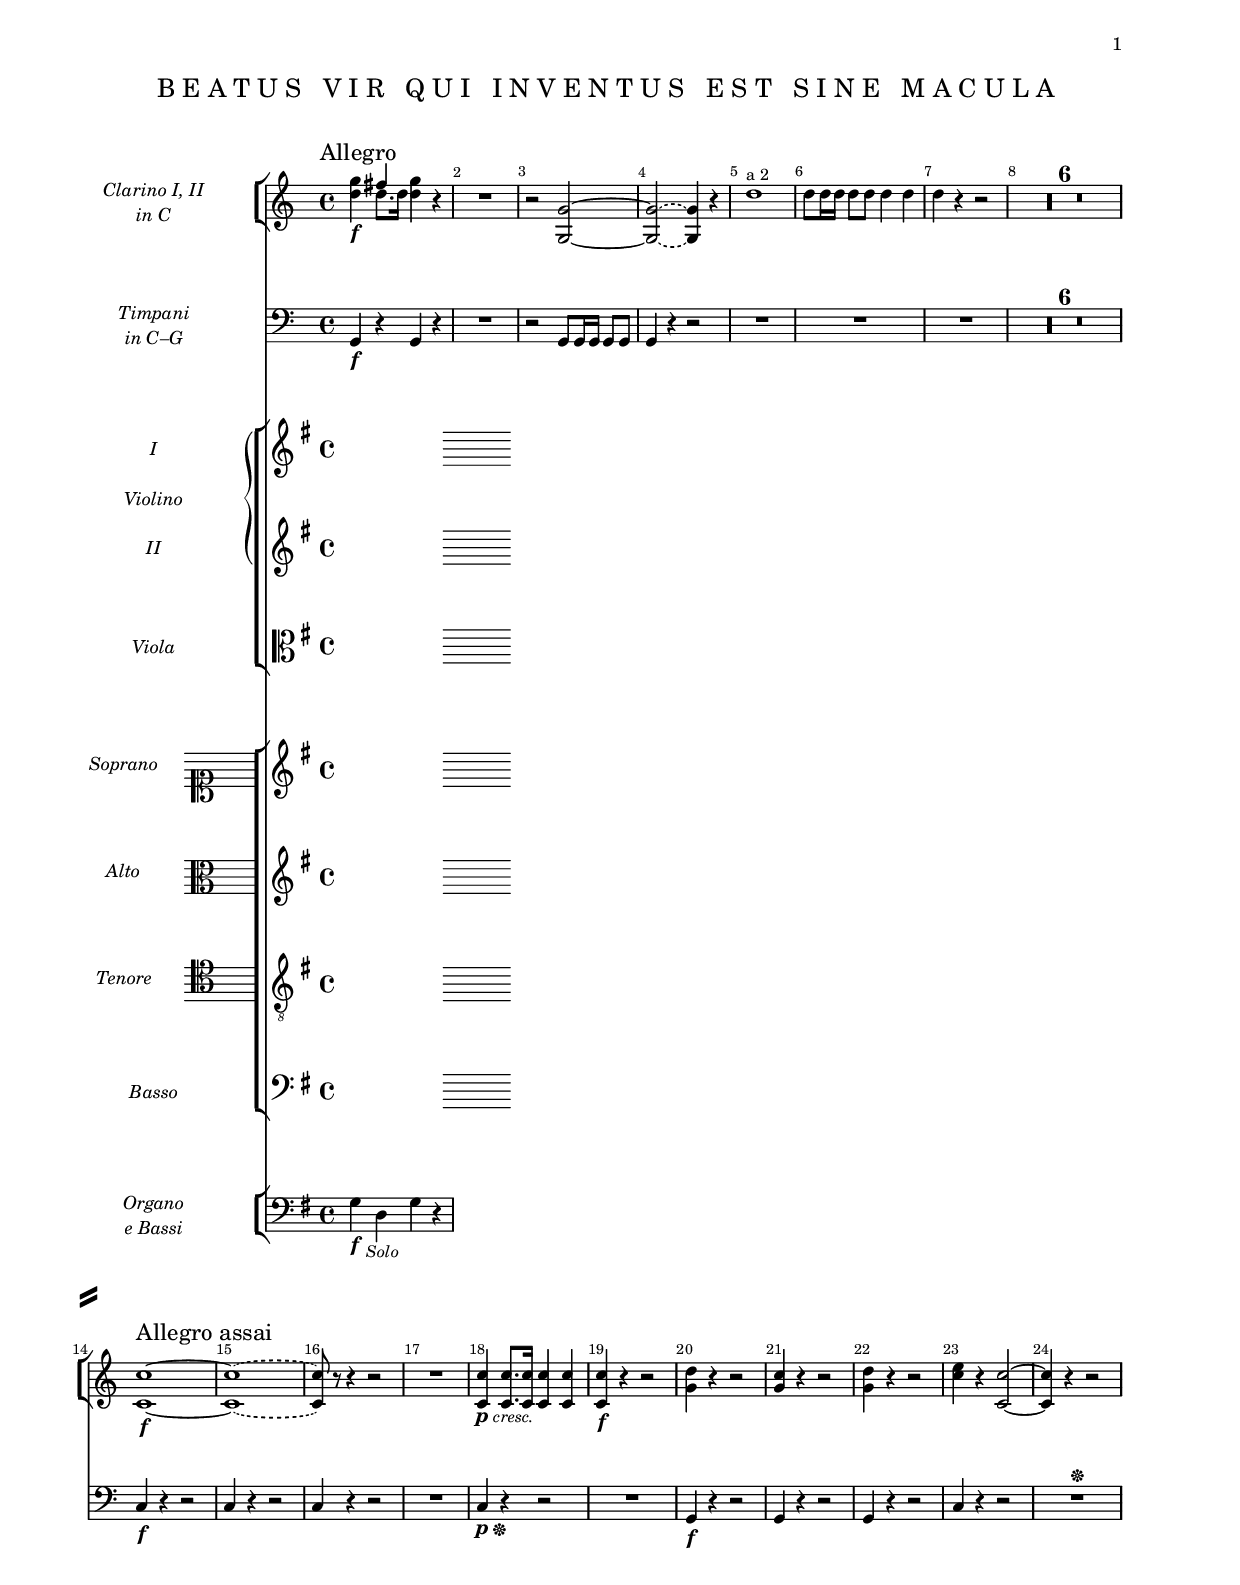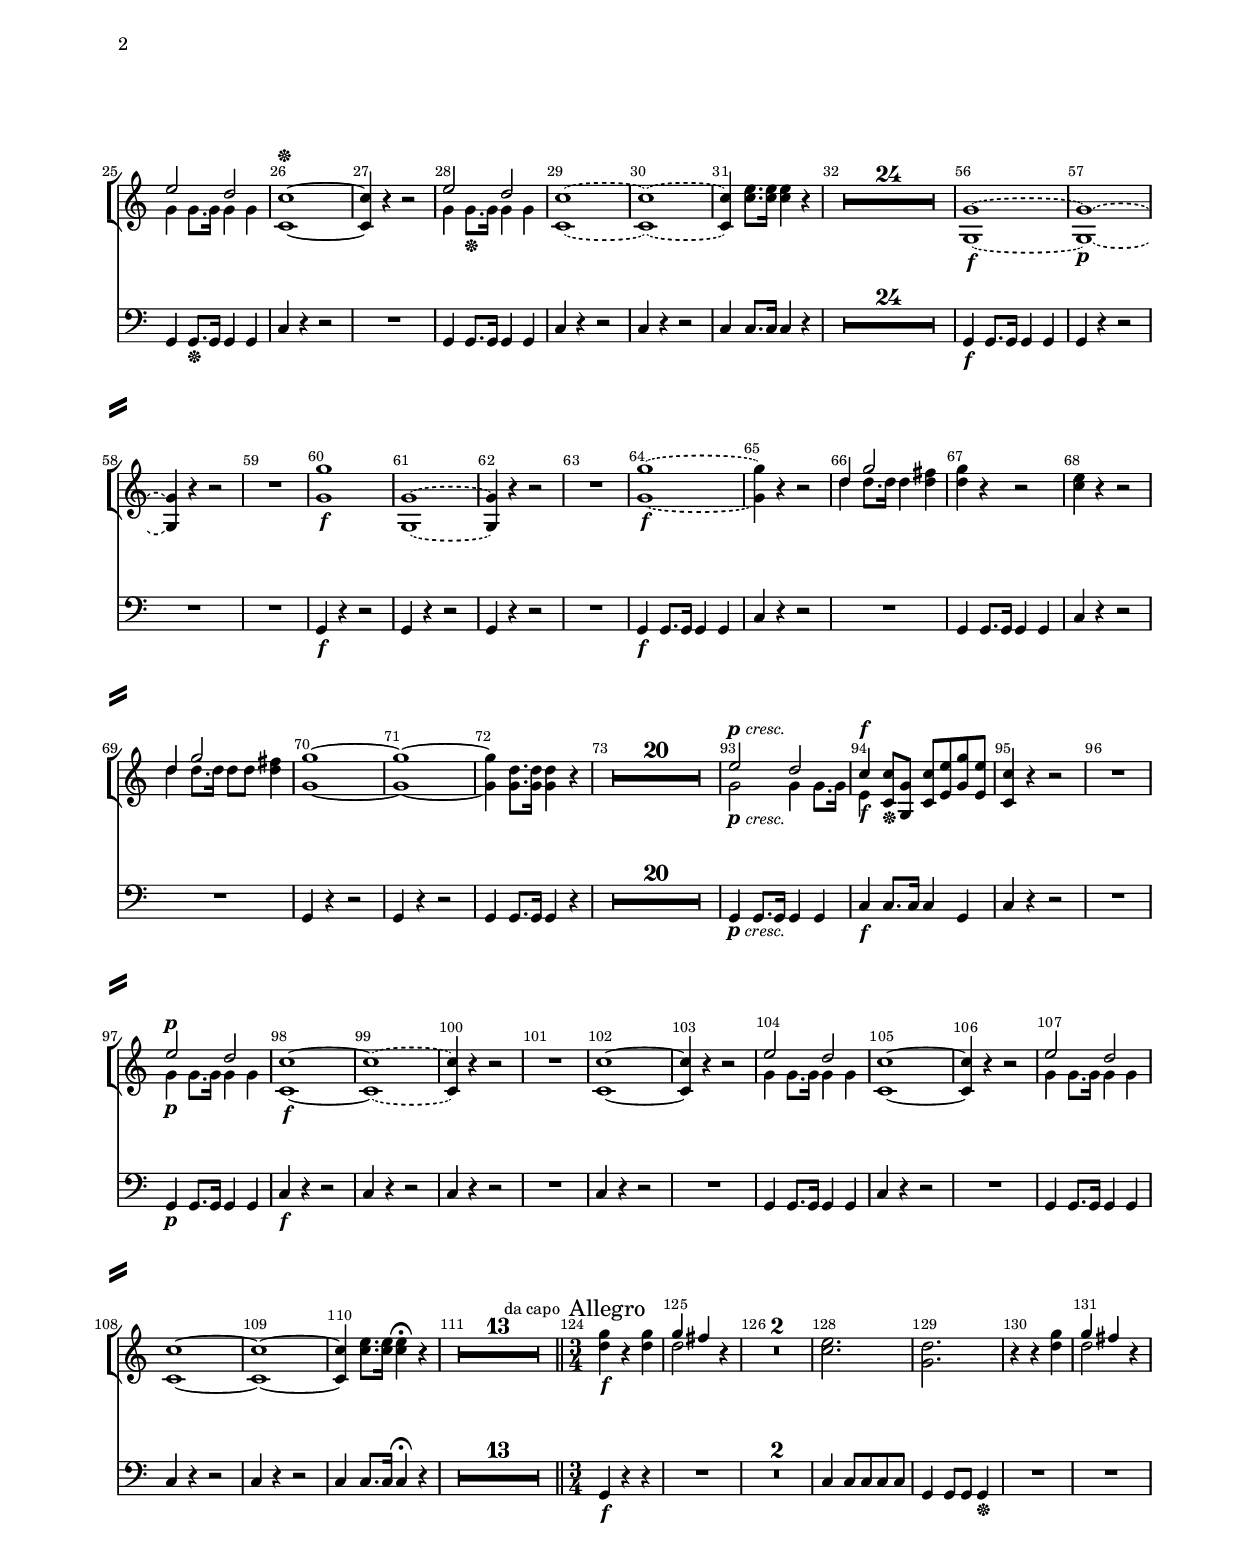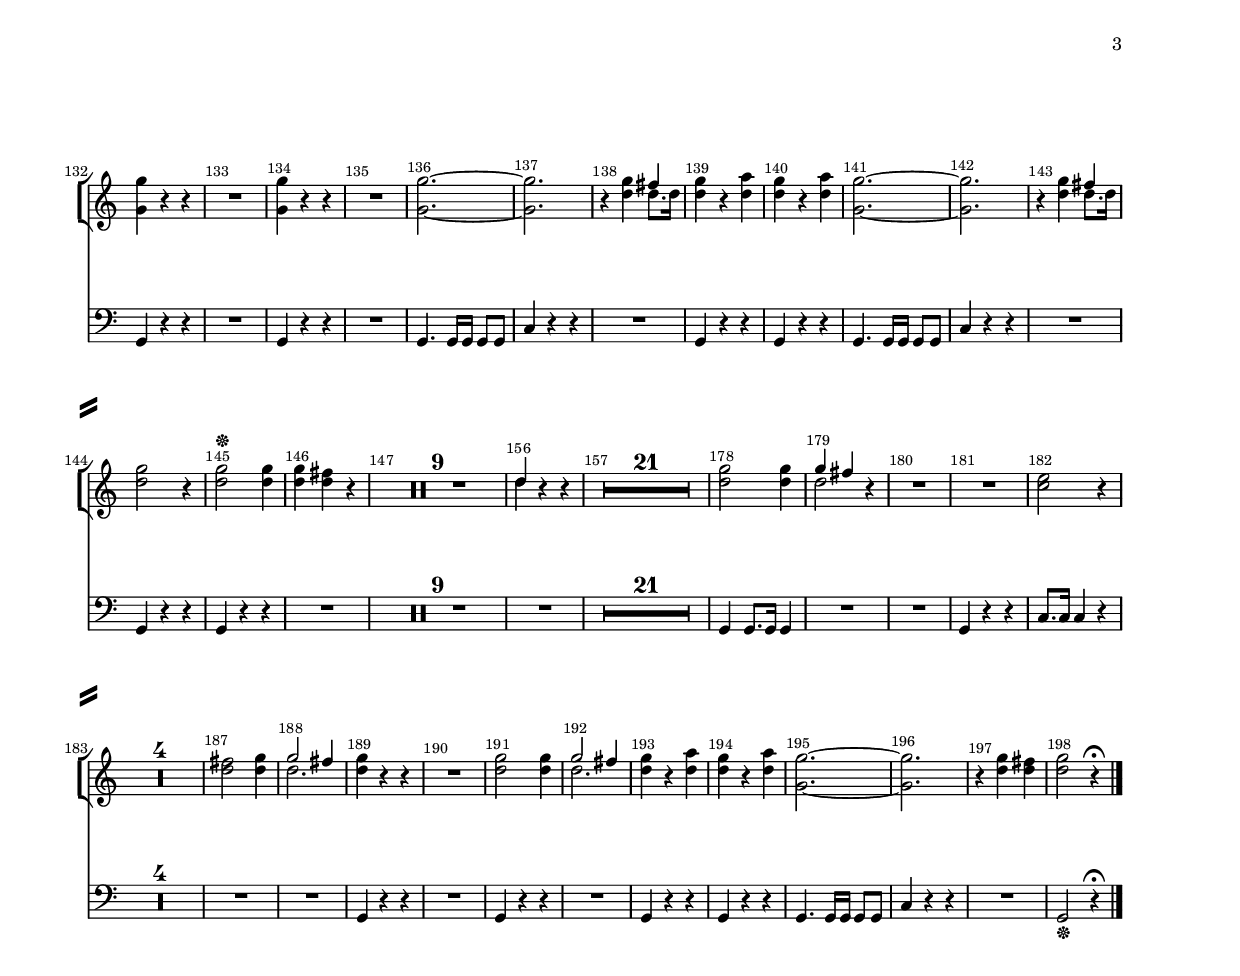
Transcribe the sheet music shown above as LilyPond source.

\version "2.22.0"

\include "../definitions.ly"

#(set-global-staff-size 15.87)

\book {
  \bookpart {
    \header {
      title = "B E A T U S   V I R   Q U I   I N V E N T U S   E S T   S I N E   M A C U L A"
    }
    \paper { indent = 3\cm }
    \score {
      <<
        \new StaffGroup <<
          \new Staff <<
            \set Staff.instrumentName = \markup \center-column { "Clarino I, II" "in C" }
            \set Staff.soloText = \markup \remark \medium "clno 1"
            \partCombine \ClarinoI \ClarinoII
          >>
        >>
        \new Staff {
          \set Staff.instrumentName = \markup \center-column { "Timpani" "in C–G" }
          \Timpani
        }
        \new StaffGroup <<
          \new GrandStaff \with { \smallGroupDistance } <<
            \set GrandStaff.instrumentName = "Violino"
            \new Staff {
              \set Staff.instrumentName = "I"
              \ViolinoI
            }
            \new Staff {
              \set Staff.instrumentName = "II"
              \ViolinoII
            }
          >>
          \new Staff {
            \set Staff.instrumentName = "Viola"
            \Viola
          }
        >>
        \new ChoirStaff <<
          \new Staff {
            \set Staff.instrumentName = \SopranoIncipit
            \override Staff.InstrumentName.self-alignment-Y = ##f
            \override Staff.InstrumentName.self-alignment-X = #RIGHT
            \new Voice = "Soprano" { \dynamicUp \SopranoNotes }
          }
          \new Lyrics \lyricsto Soprano \SopranoLyrics

          \new Staff {
            \set Staff.instrumentName = \AltoIncipit
            \override Staff.InstrumentName.self-alignment-Y = ##f
            \override Staff.InstrumentName.self-alignment-X = #RIGHT
            \new Voice = "Alto" { \dynamicUp \AltoNotes }
          }
          \new Lyrics \lyricsto Alto \AltoLyrics

          \new Staff {
            \set Staff.instrumentName = \TenoreIncipit
            \override Staff.InstrumentName.self-alignment-Y = ##f
            \override Staff.InstrumentName.self-alignment-X = #RIGHT
            \new Voice = "Tenore" { \dynamicUp \TenoreNotes }
          }
          \new Lyrics \lyricsto Tenore \TenoreLyrics

          \new Staff {
            \set Staff.instrumentName = "Basso"
            \new Voice = "Basso" { \dynamicUp \BassoNotes }
          }
          \new Lyrics \lyricsto Basso \BassoLyrics
        >>
        \new StaffGroup <<
          \new Staff {
            \set Staff.instrumentName = \markup \center-column { "Organo" "e Bassi" }
            % \transpose c c,
            \Organo
          }
        >>
        \new FiguredBass { \BassFigures }
      >>
      \layout { }
      \midi { \tempo 4 = 90 }
    }
  }
}
